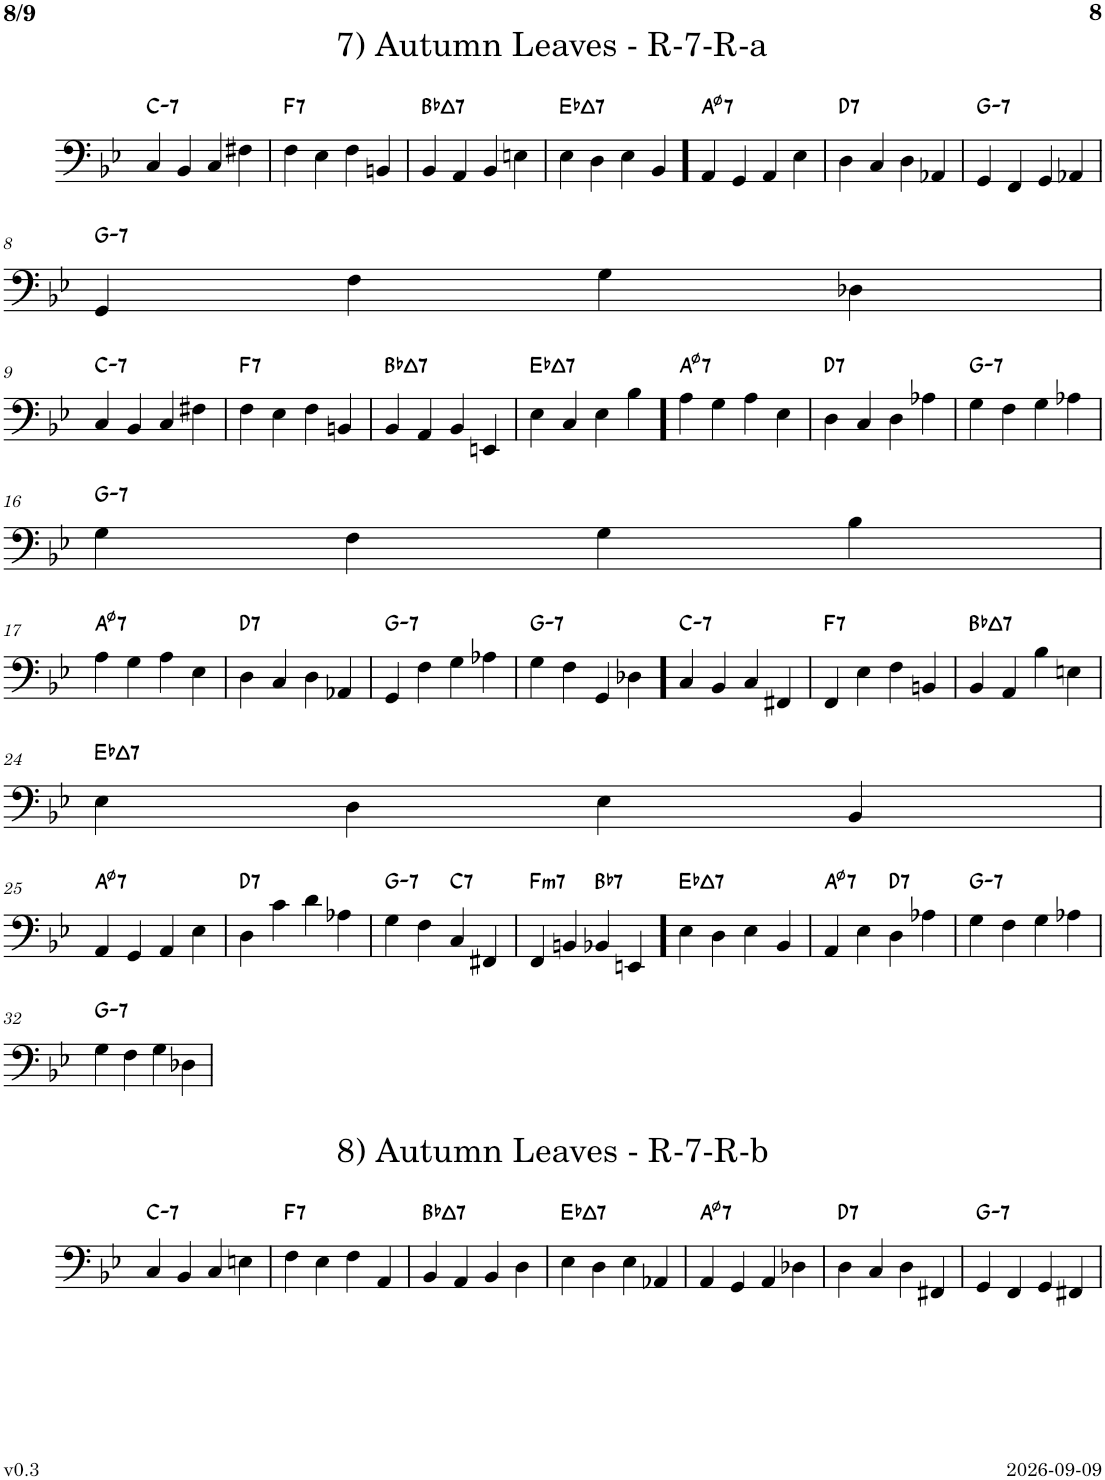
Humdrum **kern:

**kern	**harte
*part1	*part1
*staff1	*
*I"Bass Guitar	*
*I'B. Guit.	*
!!LO:PB:g=z
*clefF4	*
*Trd7c12	*
*k[b-e-]	*
*M4/4	*
=1	=1
!	!LO:H:kt=7
4C/	C:min7
4BB-/	.
4C/	.
4F#X\	.
=2	=2
!	!LO:H:kt=7
4F\	F:7
4E-\	.
4F\	.
4BBn/	.
=3	=3
!	!LO:H:kt=7
4BB-/	Bb:maj7
4AA/	.
4BB-/	.
4En\	.
=4	=4
!	!LO:H:kt=7
4E-\	Eb:maj7
4D\	.
4E-\	.
4BB-/	.
=5!	=5!
!	!LO:H:kt=7
4AA/	A:hdim7
4GG/	.
4AA/	.
4E-\	.
=6	=6
!	!LO:H:kt=7
4D\	D:7
4C/	.
4D\	.
4AA-X/	.
=7	=7
!	!LO:H:kt=7
4GG/	G:min7
4FF/	.
4GG/	.
4AA-X/	.
!!LO:LB:g=z
=8	=8
!	!LO:H:kt=7
4GG/	G:min7
4F\	.
4G\	.
4D-X\	.
!!LO:LB:g=z
=9	=9
!	!LO:H:kt=7
4C/	C:min7
4BB-/	.
4C/	.
4F#X\	.
=10	=10
!	!LO:H:kt=7
4F\	F:7
4E-\	.
4F\	.
4BBn/	.
=11	=11
!	!LO:H:kt=7
4BB-/	Bb:maj7
4AA/	.
4BB-/	.
4EEn/	.
=12	=12
!	!LO:H:kt=7
4E-\	Eb:maj7
4C/	.
4E-\	.
4B-\	.
=13!	=13!
!	!LO:H:kt=7
4A\	A:hdim7
4G\	.
4A\	.
4E-\	.
=14	=14
!	!LO:H:kt=7
4D\	D:7
4C/	.
4D\	.
4A-X\	.
=15	=15
!	!LO:H:kt=7
4G\	G:min7
4F\	.
4G\	.
4A-X\	.
!!LO:LB:g=z
=16	=16
!	!LO:H:kt=7
4G\	G:min7
4F\	.
4G\	.
4B-\	.
!!LO:LB:g=z
=17	=17
!	!LO:H:kt=7
4A\	A:hdim7
4G\	.
4A\	.
4E-\	.
=18	=18
!	!LO:H:kt=7
4D\	D:7
4C/	.
4D\	.
4AA-X/	.
=19	=19
!	!LO:H:kt=7
4GG/	G:min7
4F\	.
4G\	.
4A-X\	.
=20	=20
!	!LO:H:kt=7
4G\	G:min7
4F\	.
4GG/	.
4D-X\	.
=21!	=21!
!	!LO:H:kt=7
4C/	C:min7
4BB-/	.
4C/	.
4FF#X/	.
=22	=22
!	!LO:H:kt=7
4FF/	F:7
4E-\	.
4F\	.
4BBn/	.
=23	=23
!	!LO:H:kt=7
4BB-/	Bb:maj7
4AA/	.
4B-\	.
4En\	.
!!LO:LB:g=z
=24	=24
!	!LO:H:kt=7
4E-\	Eb:maj7
4D\	.
4E-\	.
4BB-/	.
!!LO:LB:g=z
=25	=25
!	!LO:H:kt=7
4AA/	A:hdim7
4GG/	.
4AA/	.
4E-\	.
=26	=26
!	!LO:H:kt=7
4D\	D:7
4c\	.
4d\	.
4A-X\	.
=27	=27
!	!LO:H:kt=7
4G\	G:min7
4F\	.
!	!LO:H:kt=7
4C/	C:7
4FF#X/	.
=28	=28
!	!LO:H:kt=m7
4FF/	F:min7
4BBn/	.
!	!LO:H:kt=7
4BB-X/	Bb:7
4EEn/	.
=29!	=29!
!	!LO:H:kt=7
4E-\	Eb:maj7
4D\	.
4E-\	.
4BB-/	.
=30	=30
!	!LO:H:kt=7
4AA/	A:hdim7
4E-\	.
!	!LO:H:kt=7
4D\	D:7
4A-X\	.
=31	=31
!	!LO:H:kt=7
4G\	G:min7
4F\	.
4G\	.
4A-X\	.
!!LO:LB:g=z
=32	=32
!	!LO:H:kt=7
4G\	G:min7
4F\	.
4G\	.
4D-X\	.
!!LO:LB:g=z
=1	=1
!	!LO:H:kt=7
4C/	C:min7
4BB-/	.
4C/	.
4En\	.
=2	=2
!	!LO:H:kt=7
4F\	F:7
4E-\	.
4F\	.
4AA/	.
=3	=3
!	!LO:H:kt=7
4BB-/	Bb:maj7
4AA/	.
4BB-/	.
4D\	.
=4	=4
!	!LO:H:kt=7
4E-\	Eb:maj7
4D\	.
4E-\	.
4AA-X/	.
=5	=5
!	!LO:H:kt=7
4AA/	A:hdim7
4GG/	.
4AA/	.
4D-X\	.
=6	=6
!	!LO:H:kt=7
4D\	D:7
4C/	.
4D\	.
4FF#X/	.
=7	=7
!	!LO:H:kt=7
4GG/	G:min7
4FF/	.
4GG/	.
4FF#X/	.
=	=
*-	*-
